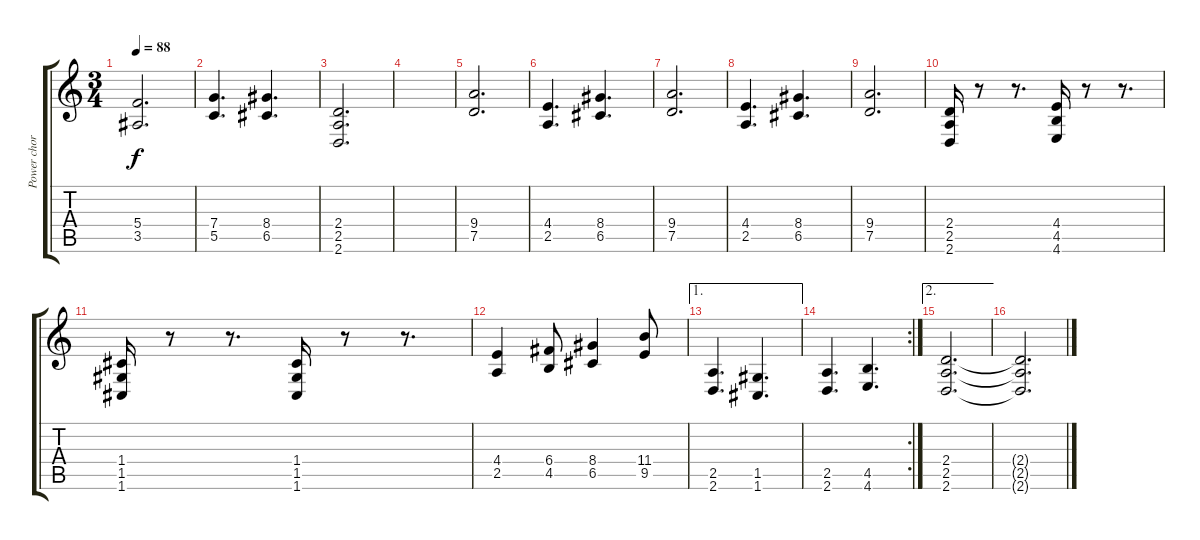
\track ("Power chords (optionnal)" "Power chor") {instrument overdrivenguitar}
\staff {score tabs}
\tuning (D4 A3 F3 C3 G2 C2) {hide}
\ts (3 4)
\tempo 88
\clef g2
\ks c
(5.4 3.5).2{d dy f} |
(7.4 5.5).4{d} (8.4 6.5).4{d} |
(2.4 2.5 2.6).2{d} |
|
(9.4 7.5).2{d} |
(4.4 2.5).4{d} (8.4 6.5).4{d} |
(9.4 7.5).2{d} |
(4.4 2.5).4{d} (8.4 6.5).4{d} |
(9.4 7.5).2{d} |
(2.4 2.5 2.6).16 r.8 r.8{d} (4.4 4.5 4.6).16 r.8 r.8{d} |
(1.4 1.5 1.6).16 r.8 r.8{d} (1.4 1.5 1.6).16 r.8 r.8{d} |
(4.4 2.5).4 (6.4 4.5).8 (8.4 6.5).4 (11.4 9.5).8 |
\ae 1
(2.5 2.6).4{d} (1.5 1.6).4{d} |
\rc 2
(2.5 2.6).4{d} (4.5 4.6).4{d} |
\ae 2
(2.4 2.5 2.6).2{d} |
(2.4{t} 2.5{t} 2.6{t}).2{d}
